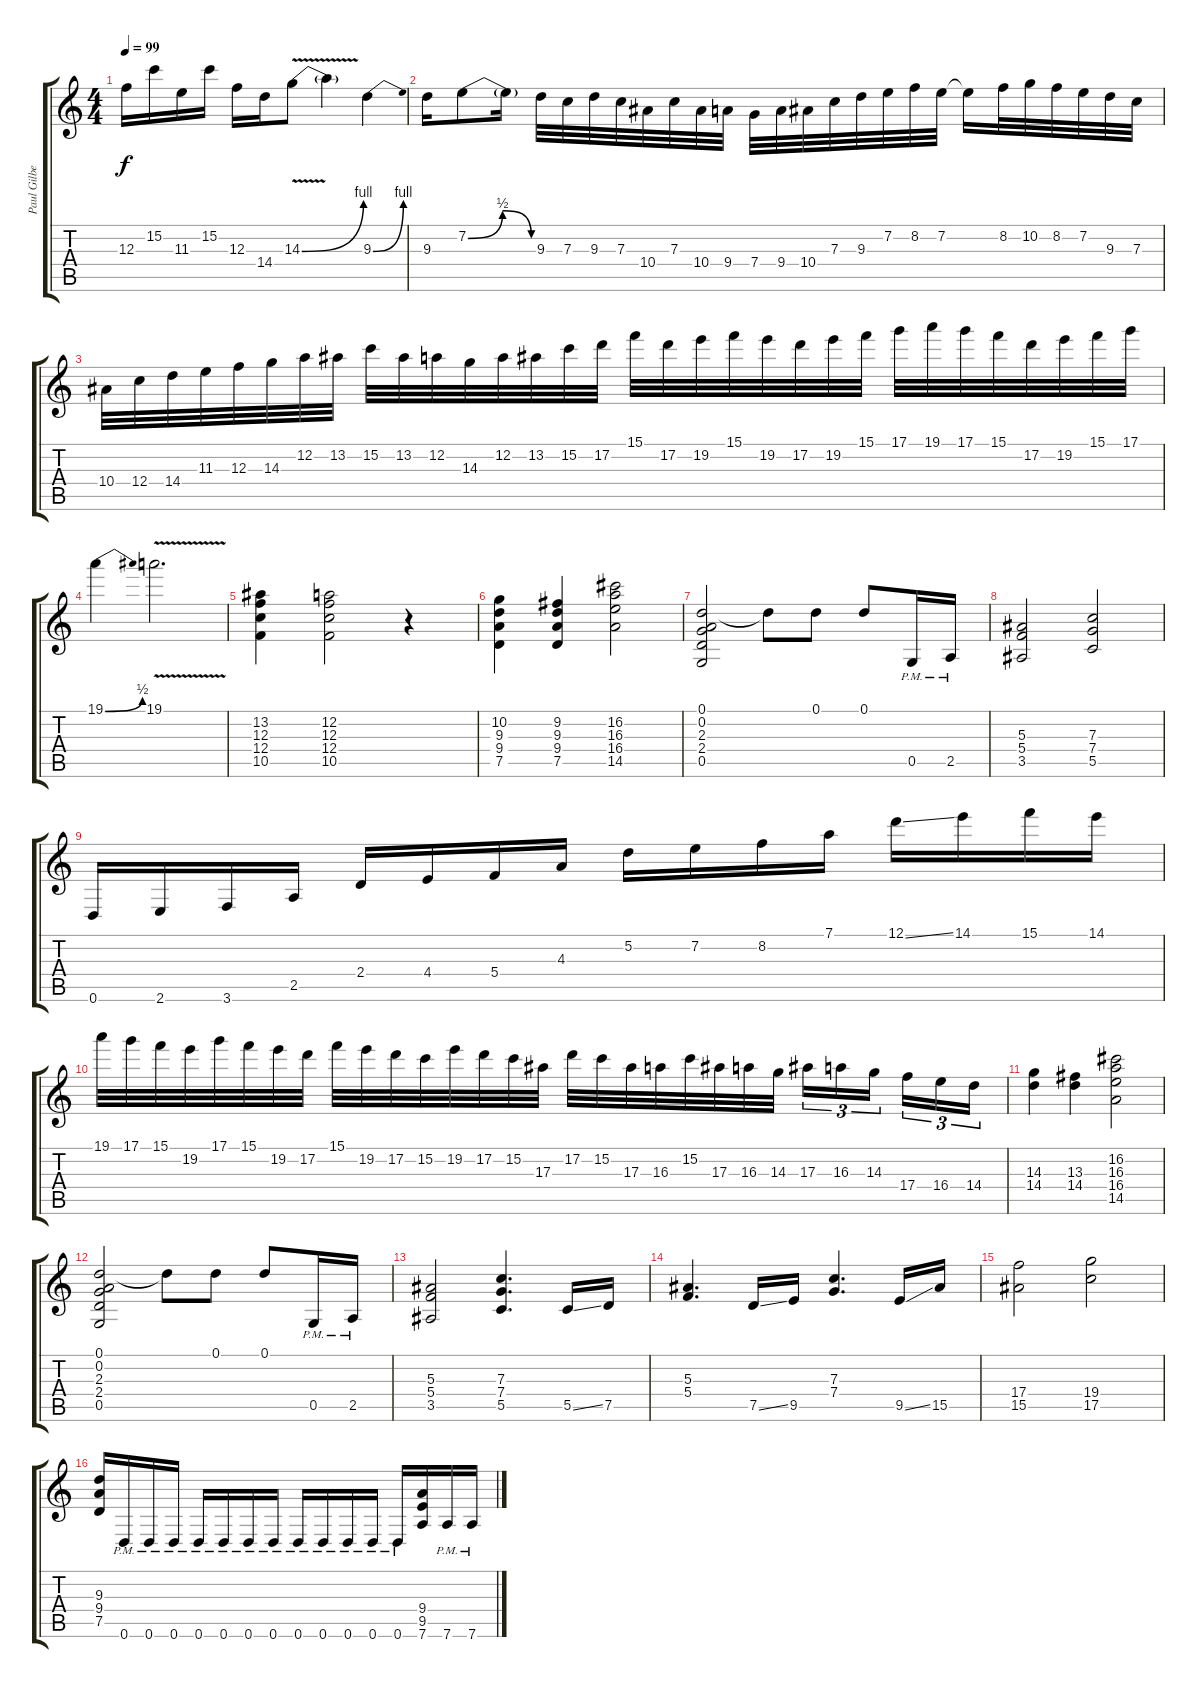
\track ("Paul Gilbert" "Paul Gilbe") {instrument distortionguitar}
\staff {score tabs}
\tuning (D4 A3 F3 C3 G2 D2) {hide}
\ts (4 4)
\tempo 99
\clef g2
\ks c
12.3.16{dy f} 15.2.16 11.3.16 15.2.16 12.3.16 14.4.16 14.3{be (bend 0 0 60 4) v}.8 14.3{t}.4 9.3{be (bend 0 0 60 4)}.4 |
9.3.16 7.2{be (custom 0 0 30 2 55 0 60 0)}.8 7.2{t}.16 9.3.32 7.3.32 9.3.32 7.3.32 10.4.32 7.3.32 10.4.32 9.4.32 7.4.32 9.4.32 10.4.32 7.3.32 9.3.32 7.2.32 8.2.32 7.2.32 7.2{t}.16 8.2.32 10.2.32 8.2.32 7.2.32 9.3.32 7.3.32 |
10.4.32 12.4.32 14.4.32 11.3.32 12.3.32 14.3.32 12.2.32 13.2.32 15.2.32 13.2.32 12.2.32 14.3.32 12.2.32 13.2.32 15.2.32 17.2.32 15.1.32 17.2.32 19.2.32 15.1.32 19.2.32 17.2.32 19.2.32 15.1.32 17.1.32 19.1.32 17.1.32 15.1.32 17.2.32 19.2.32 15.1.32 17.1.32 |
19.1{be (bend 0 0 60 2)}.4 19.1{v}.2{d} |
(13.2 12.3 12.4 10.5).4 (12.2 12.3 12.4 10.5).2 r.4 |
(10.2 9.3 9.4 7.5).4 (9.2 9.3 9.4 7.5).4 (16.2 16.3 16.4 14.5).2 |
(0.1 0.2 2.3 2.4 0.5).2 0.1{t}.8 0.1.8 0.1.8 0.5{pm}.16 2.5{pm}.16 |
(5.3 5.4 3.5).2 (7.3 7.4 5.5).2 |
0.6.16 2.6.16 3.6.16 2.5.16 2.4.16 4.4.16 5.4.16 4.3.16 5.2.16 7.2.16 8.2.16 7.1.16 12.1{ss}.16 14.1.16 15.1.16 14.1.16 |
19.1.32 17.1.32 15.1.32 19.2.32 17.1.32 15.1.32 19.2.32 17.2.32 15.1.32 19.2.32 17.2.32 15.2.32 19.2.32 17.2.32 15.2.32 17.3.32 17.2.32 15.2.32 17.3.32 16.3.32 15.2.32 17.3.32 16.3.32 14.3.32 17.3.16{tu (3 2)} 16.3.16{tu (3 2)} 14.3.16{tu (3 2) beam splitsecondary} 17.4.16{tu (3 2)} 16.4.16{tu (3 2)} 14.4.16{tu (3 2)} |
(14.3 14.4).4 (13.3 14.4).4 (16.2 16.3 16.4 14.5).2 |
(0.1 0.2 2.3 2.4 0.5).2 0.1{t}.8 0.1.8 0.1.8 0.5{pm}.16 2.5{pm}.16 |
(5.3 5.4 3.5).2 (7.3 7.4 5.5).4{d} 5.5{ss}.16 7.5.16 |
(5.3 5.4).4{d} 7.5{ss}.16 9.5.16 (7.3 7.4).4{d} 9.5{ss}.16 15.5.16 |
(17.4 15.5).2 (19.4 17.5).2 |
(9.3 9.4 7.5).16 0.6{pm}.16 0.6{pm}.16 0.6{pm}.16 0.6{pm}.16 0.6{pm}.16 0.6{pm}.16 0.6{pm}.16 0.6{pm}.16 0.6{pm}.16 0.6{pm}.16 0.6{pm}.16 0.6{pm}.16 (9.4 9.5 7.6).16 7.6{pm}.16 7.6{pm}.16
